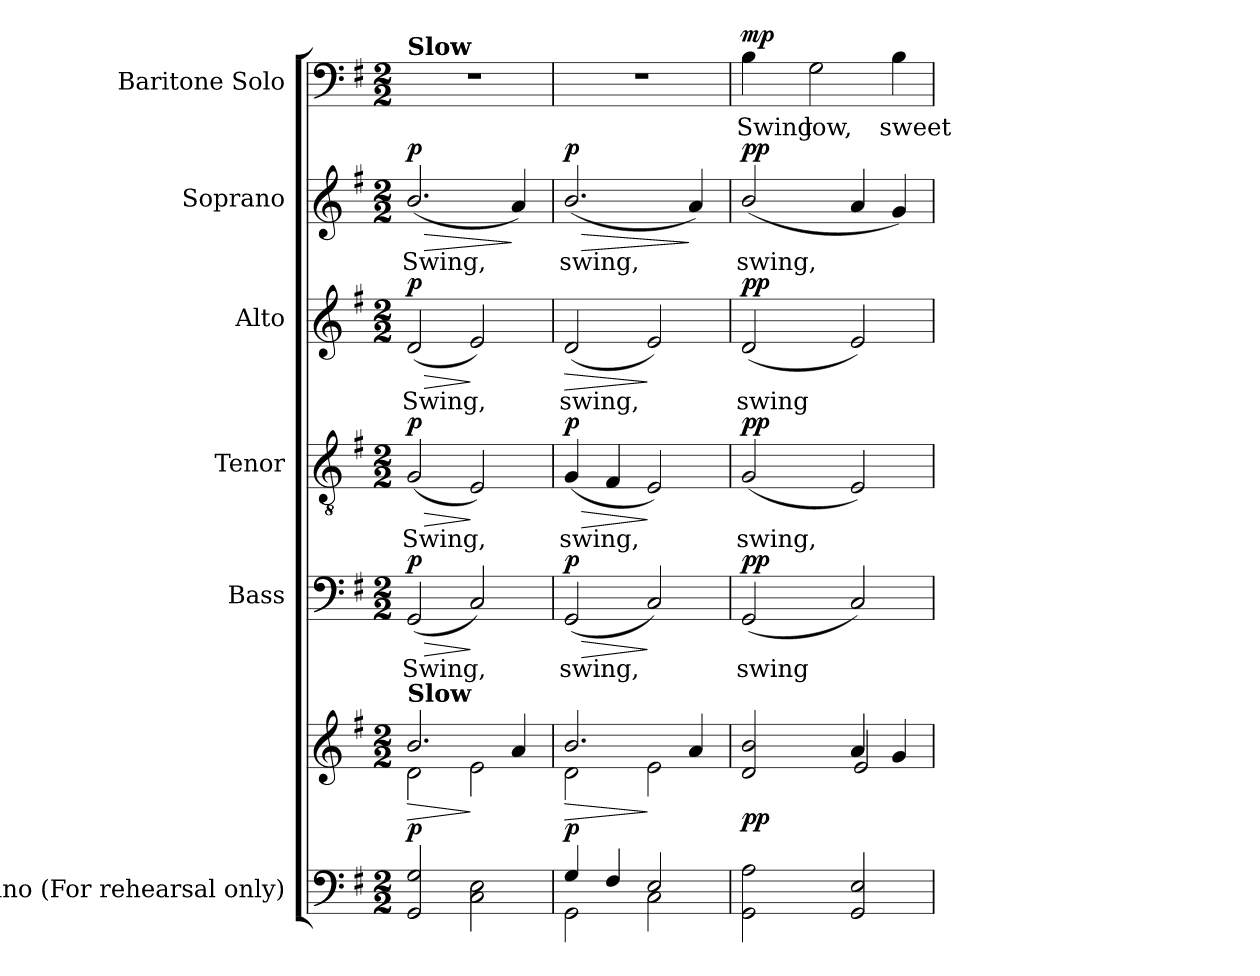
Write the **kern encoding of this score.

**kern	**kern	**dynam	**kern	**text	**dynam	**kern	**text	**dynam	**kern	**text	**dynam	**kern	**text	**dynam	**kern	**text	**dynam
*part6	*part6	*part6	*part5	*part5	*part5	*part4	*part4	*part4	*part3	*part3	*part3	*part2	*part2	*part2	*part1	*part1	*part1
*staff7	*staff6	*staff6/7	*staff5	*staff5	*staff5	*staff4	*staff4	*staff4	*staff3	*staff3	*staff3	*staff2	*staff2	*staff2	*staff1	*staff1	*staff1
*I"Piano (For rehearsal only)	*	*	*I"Bass	*	*	*I"Tenor	*	*	*I"Alto	*	*	*I"Soprano	*	*	*I"Baritone Solo	*	*
*I'Pno.	*	*	*I'B.	*	*	*I'T.	*	*	*I'A.	*	*	*I'S.	*	*	*I'Bar. Solo	*	*
!!LO:PB:g=z
*clefF4	*clefG2	*	*clefF4	*	*	*clefGv2	*	*	*clefG2	*	*	*clefG2	*	*	*clefF4	*	*
*	*	*	*	*	*	*ITrd7c12	*	*	*	*	*	*	*	*	*	*	*
*k[f#]	*k[f#]	*	*k[f#]	*	*	*k[f#]	*	*	*k[f#]	*	*	*k[f#]	*	*	*k[f#]	*	*
*G:	*G:	*	*G:	*	*	*G:	*	*	*G:	*	*	*G:	*	*	*G:	*	*
*M2/2	*M2/2	*	*M2/2	*	*	*M2/2	*	*	*M2/2	*	*	*M2/2	*	*	*M2/2	*	*
*MM60	*MM60	*	*MM60	*	*	*MM60	*	*	*MM60	*	*	*MM60	*	*	*MM60	*	*
=1	=1	=1	=1	=1	=1	=1	=1	=1	=1	=1	=1	=1	=1	=1	=1	=1	=1
*	*^	*	*	*	*	*	*	*	*	*	*	*	*	*	*	*	*
!	!	!	!LO:HP:b	!	!	!	!	!	!	!	!	!	!	!	!	!	!	!
!	!	!	!	!	!LO:LY:b:color=#000000	!LO:HP:b	!	!	!	!	!	!	!	!	!	!	!	!
!	!	!	!	!	!	!	!	!LO:LY:b:color=#000000	!LO:HP:b	!	!	!	!	!	!	!	!	!
!	!	!	!	!	!	!	!	!	!	!	!LO:LY:b:color=#000000	!LO:HP:b	!	!	!	!	!	!
!	!	!	!	!	!	!	!	!	!	!	!	!	!	!	!	!LO:TX:a:B:t=Slow	!	!
!	!LO:TX:a:B:t=Slow	!	!	!	!	!	!	!	!	!	!	!	!	!	!	!	!	!
!	!	!	!	!	!	!	!	!	!	!	!	!	!	!LO:LY:b:color=#000000	!LO:HP:b	!	!	!
2GGi/ 2Gi	2.bi/	2di\	> p	(2GGi/	Swing,	> p	(2GGi/	Swing,	> p	(2di/	Swing,	> p	(2.bi/	Swing,	> p	1r	.	.
2Ci\ 2Ei	.	2ei\	]	2Ci/)	.	]	2EEi/)	.	]	2ei/)	.	]	.	.	.	.	.	.
.	4ai/	.	.	.	.	.	.	.	.	.	.	.	4ai/)	.	]	.	.	.
=2	=2	=2	=2	=2	=2	=2	=2	=2	=2	=2	=2	=2	=2	=2	=2	=2	=2	=2
*^	*	*	*	*	*	*	*	*	*	*	*	*	*	*	*	*	*	*
!	!	!	!	!LO:HP:b	!	!	!	!	!	!	!	!	!	!	!	!	!	!	!
!	!	!	!	!	!	!LO:LY:b:color=#000000	!LO:HP:b	!	!	!	!	!	!	!	!	!	!	!	!
!	!	!	!	!	!	!	!	!	!LO:LY:b:color=#000000	!LO:HP:b	!	!	!	!	!	!	!	!	!
!	!	!	!	!	!	!	!	!	!	!	!	!LO:LY:b:color=#000000	!LO:HP:b	!	!	!	!	!	!
!	!	!	!	!	!	!	!	!	!	!	!	!	!	!	!LO:LY:b:color=#000000	!LO:HP:b	!	!	!
4Gi/	2GGi\	2.bi/	2di\	> p	(2GGi/	swing,	> p	(4GGi/	swing,	> p	(2di/	swing,	>	(2.bi/	swing,	> p	1r	.	.
4F#i/	.	.	.	.	.	.	.	4FF#i/	.	.	.	.	.	.	.	.	.	.	.
2Ei/	2Ci\	.	2ei\	]	2Ci/)	.	]	2EEi/)	.	]	2ei/)	.	]	.	.	.	.	.	.
.	.	4ai/	.	.	.	.	.	.	.	.	.	.	.	4ai/)	.	]	.	.	.
*v	*v	*	*	*	*	*	*	*	*	*	*	*	*	*	*	*	*	*	*
=3	=3	=3	=3	=3	=3	=3	=3	=3	=3	=3	=3	=3	=3	=3	=3	=3	=3	=3
!	!	!	!	!	!LO:LY:b:color=#000000	!	!	!	!	!	!	!	!	!	!	!	!	!
!	!	!	!	!	!	!	!	!LO:LY:b:color=#000000	!	!	!	!	!	!	!	!	!	!
!	!	!	!	!	!	!	!	!	!	!	!LO:LY:b:color=#000000	!	!	!	!	!	!	!
!	!	!	!	!	!	!	!	!	!	!	!	!	!	!LO:LY:b:color=#000000	!	!	!	!
!	!	!	!	!	!	!	!	!	!	!	!	!	!	!	!	!	!LO:LY:b:color=#000000	!
2GGi\ 2Ai	2di/ 2bi	2ryy	pp	(2GGi/	swing	pp	(2GGi/	swing,	pp	(2di/	swing	pp	(2bi/	swing,	pp	4Bi\	Swing	mp
!	!	!	!	!	!	!	!	!	!	!	!	!	!	!	!	!	!LO:LY:b:color=#000000	!
.	.	.	.	.	.	.	.	.	.	.	.	.	.	.	.	2Gi\	low,	.
2GGi/ 2Ei	4ai/	2ei/	.	2Ci/)	.	.	2EEi/)	.	.	2ei/)	.	.	4ai/	.	.	.	.	.
!	!	!	!	!	!	!	!	!	!	!	!	!	!	!	!	!	!LO:LY:b:color=#000000	!
.	4gi/	.	.	.	.	.	.	.	.	.	.	.	4gi/)	.	.	4Bi\	sweet	.
*	*v	*v	*	*	*	*	*	*	*	*	*	*	*	*	*	*	*	*
=	=	=	=	=	=	=	=	=	=	=	=	=	=	=	=	=	=
*-	*-	*-	*-	*-	*-	*-	*-	*-	*-	*-	*-	*-	*-	*-	*-	*-	*-
